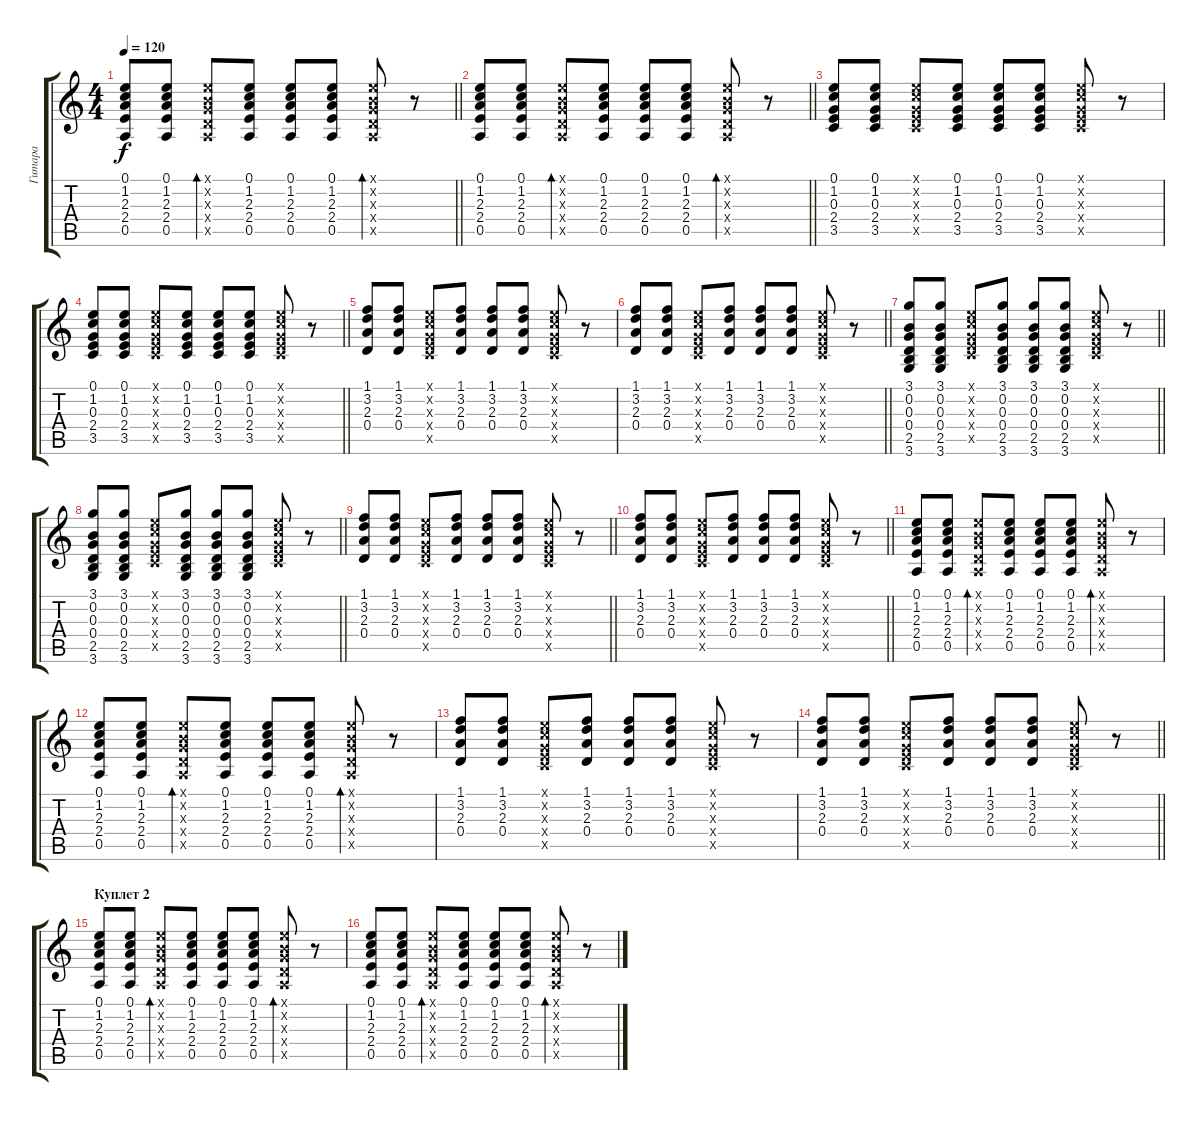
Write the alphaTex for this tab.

\track ("Гитара" "Гитара") {solo instrument acousticguitarsteel}
\staff {score tabs}
\tuning (E4 B3 G3 D3 A2 E2) {hide}
\ts (4 4)
\tempo 120
\clef g2
\barLineRight lightlight
\ks c
(0.1 1.2 2.3 2.4 0.5).8{dy f} (0.1 1.2 2.3 2.4 0.5).8 (0.1{x} 0.2{x} 0.3{x} 0.4{x} 0.5{x}).8{bd 30} (0.1 1.2 2.3 2.4 0.5).8 (0.1 1.2 2.3 2.4 0.5).8 (0.1 1.2 2.3 2.4 0.5).8 (0.1{x} 0.2{x} 0.3{x} 0.4{x} 0.5{x}).8{bd 30} r.8 |
\barLineRight lightlight
(0.1 1.2 2.3 2.4 0.5).8 (0.1 1.2 2.3 2.4 0.5).8 (0.1{x} 0.2{x} 0.3{x} 0.4{x} 0.5{x}).8{bd 30} (0.1 1.2 2.3 2.4 0.5).8 (0.1 1.2 2.3 2.4 0.5).8 (0.1 1.2 2.3 2.4 0.5).8 (0.1{x} 0.2{x} 0.3{x} 0.4{x} 0.5{x}).8{bd 30} r.8 |
(0.1 1.2 0.3 2.4 3.5).8 (0.1 1.2 0.3 2.4 3.5).8 (0.1{x} 1.2{x} 0.3{x} 2.4{x} 3.5{x}).8 (0.1 1.2 0.3 2.4 3.5).8 (0.1 1.2 0.3 2.4 3.5).8 (0.1 1.2 0.3 2.4 3.5).8 (0.1{x} 1.2{x} 0.3{x} 2.4{x} 3.5{x}).8 r.8 |
\barLineRight lightlight
(0.1 1.2 0.3 2.4 3.5).8 (0.1 1.2 0.3 2.4 3.5).8 (0.1{x} 1.2{x} 0.3{x} 2.4{x} 3.5{x}).8 (0.1 1.2 0.3 2.4 3.5).8 (0.1 1.2 0.3 2.4 3.5).8 (0.1 1.2 0.3 2.4 3.5).8 (0.1{x} 1.2{x} 0.3{x} 2.4{x} 3.5{x}).8 r.8 |
(1.1 3.2 2.3 0.4).8 (1.1 3.2 2.3 0.4).8 (0.1{x} 1.2{x} 0.3{x} 2.4{x} 3.5{x}).8 (1.1 3.2 2.3 0.4).8 (1.1 3.2 2.3 0.4).8 (1.1 3.2 2.3 0.4).8 (0.1{x} 1.2{x} 0.3{x} 2.4{x} 3.5{x}).8 r.8 |
\barLineRight lightlight
(1.1 3.2 2.3 0.4).8 (1.1 3.2 2.3 0.4).8 (0.1{x} 1.2{x} 0.3{x} 2.4{x} 3.5{x}).8 (1.1 3.2 2.3 0.4).8 (1.1 3.2 2.3 0.4).8 (1.1 3.2 2.3 0.4).8 (0.1{x} 1.2{x} 0.3{x} 2.4{x} 3.5{x}).8 r.8 |
\barLineRight lightlight
(3.1 0.2 0.3 0.4 2.5 3.6).8 (3.1 0.2 0.3 0.4 2.5 3.6).8 (0.1{x} 1.2{x} 0.3{x} 2.4{x} 3.5{x}).8 (3.1 0.2 0.3 0.4 2.5 3.6).8 (3.1 0.2 0.3 0.4 2.5 3.6).8 (3.1 0.2 0.3 0.4 2.5 3.6).8 (0.1{x} 1.2{x} 0.3{x} 2.4{x} 3.5{x}).8 r.8 |
\barLineRight lightlight
(3.1 0.2 0.3 0.4 2.5 3.6).8 (3.1 0.2 0.3 0.4 2.5 3.6).8 (0.1{x} 1.2{x} 0.3{x} 2.4{x} 3.5{x}).8 (3.1 0.2 0.3 0.4 2.5 3.6).8 (3.1 0.2 0.3 0.4 2.5 3.6).8 (3.1 0.2 0.3 0.4 2.5 3.6).8 (0.1{x} 1.2{x} 0.3{x} 2.4{x} 3.5{x}).8 r.8 |
\barLineRight lightlight
(1.1 3.2 2.3 0.4).8 (1.1 3.2 2.3 0.4).8 (0.1{x} 1.2{x} 0.3{x} 2.4{x} 3.5{x}).8 (1.1 3.2 2.3 0.4).8 (1.1 3.2 2.3 0.4).8 (1.1 3.2 2.3 0.4).8 (0.1{x} 1.2{x} 0.3{x} 2.4{x} 3.5{x}).8 r.8 |
\barLineRight lightlight
(1.1 3.2 2.3 0.4).8 (1.1 3.2 2.3 0.4).8 (0.1{x} 1.2{x} 0.3{x} 2.4{x} 3.5{x}).8 (1.1 3.2 2.3 0.4).8 (1.1 3.2 2.3 0.4).8 (1.1 3.2 2.3 0.4).8 (0.1{x} 1.2{x} 0.3{x} 2.4{x} 3.5{x}).8 r.8 |
(0.1 1.2 2.3 2.4 0.5).8 (0.1 1.2 2.3 2.4 0.5).8 (0.1{x} 0.2{x} 0.3{x} 0.4{x} 0.5{x}).8{bd 30} (0.1 1.2 2.3 2.4 0.5).8 (0.1 1.2 2.3 2.4 0.5).8 (0.1 1.2 2.3 2.4 0.5).8 (0.1{x} 0.2{x} 0.3{x} 0.4{x} 0.5{x}).8{bd 30} r.8 |
(0.1 1.2 2.3 2.4 0.5).8 (0.1 1.2 2.3 2.4 0.5).8 (0.1{x} 0.2{x} 0.3{x} 0.4{x} 0.5{x}).8{bd 30} (0.1 1.2 2.3 2.4 0.5).8 (0.1 1.2 2.3 2.4 0.5).8 (0.1 1.2 2.3 2.4 0.5).8 (0.1{x} 0.2{x} 0.3{x} 0.4{x} 0.5{x}).8{bd 30} r.8 |
(1.1 3.2 2.3 0.4).8 (1.1 3.2 2.3 0.4).8 (0.1{x} 1.2{x} 0.3{x} 2.4{x} 3.5{x}).8 (1.1 3.2 2.3 0.4).8 (1.1 3.2 2.3 0.4).8 (1.1 3.2 2.3 0.4).8 (0.1{x} 1.2{x} 0.3{x} 2.4{x} 3.5{x}).8 r.8 |
\barLineRight lightlight
(1.1 3.2 2.3 0.4).8 (1.1 3.2 2.3 0.4).8 (0.1{x} 1.2{x} 0.3{x} 2.4{x} 3.5{x}).8 (1.1 3.2 2.3 0.4).8 (1.1 3.2 2.3 0.4).8 (1.1 3.2 2.3 0.4).8 (0.1{x} 1.2{x} 0.3{x} 2.4{x} 3.5{x}).8 r.8 |
\section ("" "Куплет 2")
(0.1 1.2 2.3 2.4 0.5).8 (0.1 1.2 2.3 2.4 0.5).8 (0.1{x} 0.2{x} 0.3{x} 0.4{x} 0.5{x}).8{bd 30} (0.1 1.2 2.3 2.4 0.5).8 (0.1 1.2 2.3 2.4 0.5).8 (0.1 1.2 2.3 2.4 0.5).8 (0.1{x} 0.2{x} 0.3{x} 0.4{x} 0.5{x}).8{bd 30} r.8 |
(0.1 1.2 2.3 2.4 0.5).8 (0.1 1.2 2.3 2.4 0.5).8 (0.1{x} 0.2{x} 0.3{x} 0.4{x} 0.5{x}).8{bd 30} (0.1 1.2 2.3 2.4 0.5).8 (0.1 1.2 2.3 2.4 0.5).8 (0.1 1.2 2.3 2.4 0.5).8 (0.1{x} 0.2{x} 0.3{x} 0.4{x} 0.5{x}).8{bd 30} r.8
